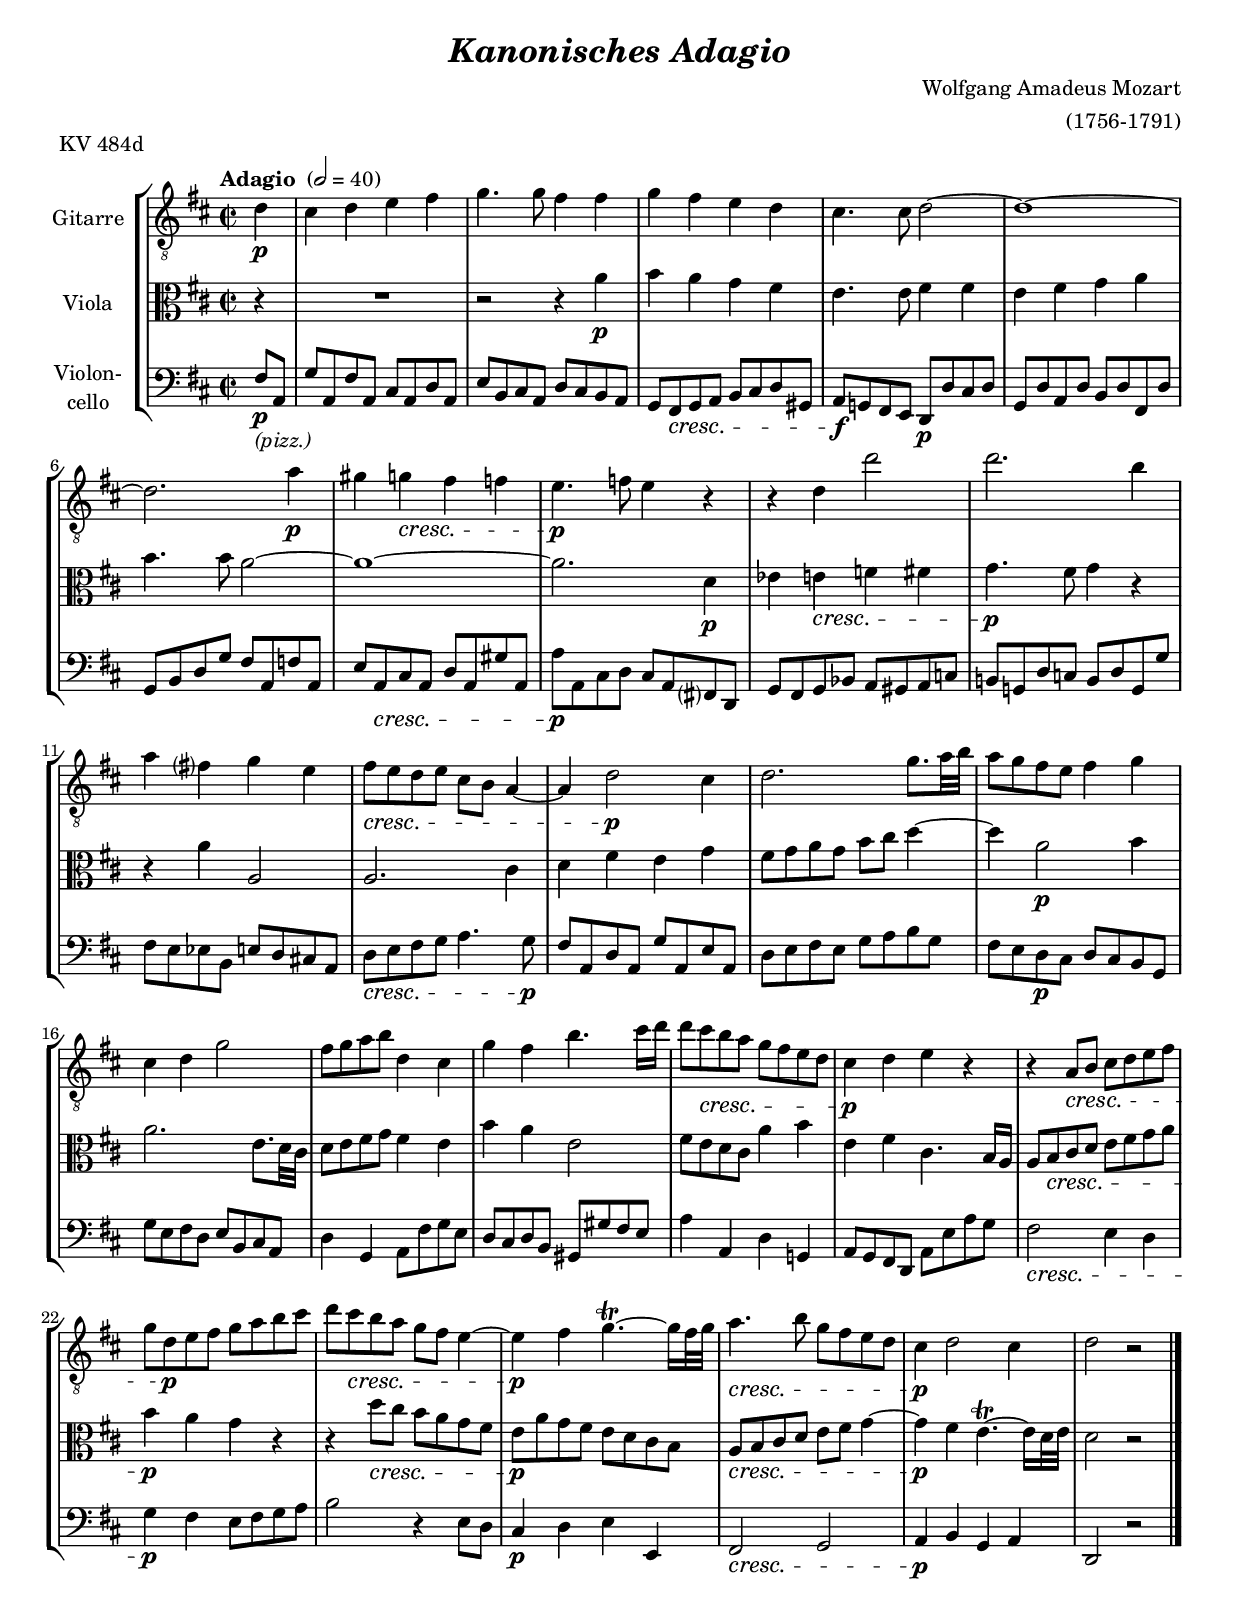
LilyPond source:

\version "2.18.2"
\include "deutsch.ly"
  
#(set-global-staff-size 18.2)

\header {
  title     = \markup \bold \italic "Kanonisches Adagio"
  composer  = "Wolfgang Amadeus Mozart"
  arranger  = "(1756-1791)"
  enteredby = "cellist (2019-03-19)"
  piece     = "KV 484d"
}

voiceconsts = {
  \key d \major
  \time 2/2
  \clef "treble_8"
%  \numericTimeSignature
  \compressFullBarRests
  % Set default beaming for all staves
% \set Timing.beamExceptions = #'()
% \set Timing.baseMoment     = #(ly:make-moment 1 4)
% \set Timing.beatStructure  = #'(1 1 1)
  \tempo "Adagio " 2=40
}

micl = "clarinet"
mifl = "flute"
miob = "oboe"
mifh = "french horn"
misx = "tenor sax"
mist = "string ensemble 1"
migt = "acoustic guitar (nylon)"
miva = "viola"
%miba = "cello"
miba = "pizzicato strings"

pizz = \markup \italic "(pizz.)"

va = \relative c' {
  \voiceconsts

  \partial 4 d4\p
  cis d e fis
  g4. g8 fis4 fis
  g fis e d
  cis4. cis8 d2~

  d1~
  d2. a'4\p gis g\cresc fis f
  e4.\p f8 e4 r

  r d d'2
  d2. h4
  a fis? g e
  fis8\cresc e d e cis h a4~
  a d2\p cis4

  d2. g8. a32 h
  a8 g fis e fis4 g
  cis, d g2
  fis8 g a h d,4 cis
  g' fis h4. cis16 d

  d8 cis\cresc h a g fis e d
  cis4\p d e r
  r a,8\cresc h cis d e fis
  g d\p e fis g a h cis
  d cis\cresc h a g fis e4~

  e\p fis g4.~\trill g16 fis32 g
  a4.\cresc h8 g fis e d
  cis4\p d2 cis4
  d2 r \bar "|."
}

vb = \relative c'' {
  \voiceconsts
  \clef "alto"
  
  \partial 4 r4
  R1
  r2 r4 a\p
  h a g fis
  e4. e8 fis4 fis

  e fis g a
  h4. h8 a2~
  a1~
  a2. d,4\p

  es e\cresc f fis
  g4.\p fis8 g4 r
  r a a,2
  a2. cis4
  d fis e g

  fis8 g a g h cis d4~
  d a2\p h4
  a2. e8. d32 cis
  d8 e fis g fis4 e
  h' a e2

  fis8 e d cis a'4 h
  e, fis cis4. h16 a
  a8 h\cresc cis d e fis g a
  h4\p a g r
  r d'8\cresc cis h a g fis

  e\p a g fis e d cis h
  a\cresc h cis d e fis g4~
  g\p fis e4.~\trill e16 d32 e
  d2 r \bar "|."
}

vc = \relative c {
  \voiceconsts
  \clef "bass"
  
  \partial 4 fis8_\pizz\p a,
  g' a, fis' a, cis a d a
  e' h cis a d cis h a
  g fis\cresc g a h cis d gis,
  a\f g! fis e d\p d' cis d

  g, d' a d h d fis, d'
  g, h d g fis a, f' a,
  e' a,\cresc cis a d a gis' a,
  a'\p a, cis d cis a fis? d

  g fis g b a gis a c
  h! g! d' c h d g, g'
  fis e es h e d cis! a
  d\cresc e fis g a4. g8\p
  fis a, d a g' a, e' a,

  d e fis e g a h g
  fis e d\p cis d cis h g
  g' e fis d e h cis a
  d4 g, a8 fis' g e
  d cis d h gis gis' fis e

  a4 a, d g,!
  a8 g fis d a' e' a g
  fis2\cresc e4 d
  g\p fis e8 fis g a
  h2 r4 e,8 d

  cis4\p d e e,
  fis2\cresc g
  a4\p h g a
  d,2 r \bar "|."
}


music = \new StaffGroup <<
      \new Staff {
	\set Staff.midiInstrument = \migt
	\set Staff.instrumentName = \markup \center-column { "Gitarre" }
	\transpose d d { \va }
      }

      \new Staff {
	\set Staff.midiInstrument = \miva
	\set Staff.instrumentName = \markup \center-column { "Viola" }
	\transpose d d { \vb }
      }

      \new Staff {
	\set Staff.midiInstrument = \miba
	\set Staff.instrumentName = \markup \center-column { "Violon-" "cello" }
	\transpose d d { \vc }
      }
>>

\book {
  \score {
    \music
    \layout {}
  }

  \score {
    \unfoldRepeats \music

    \midi {
      \context {
        \Score
      }
    }
  }
}
